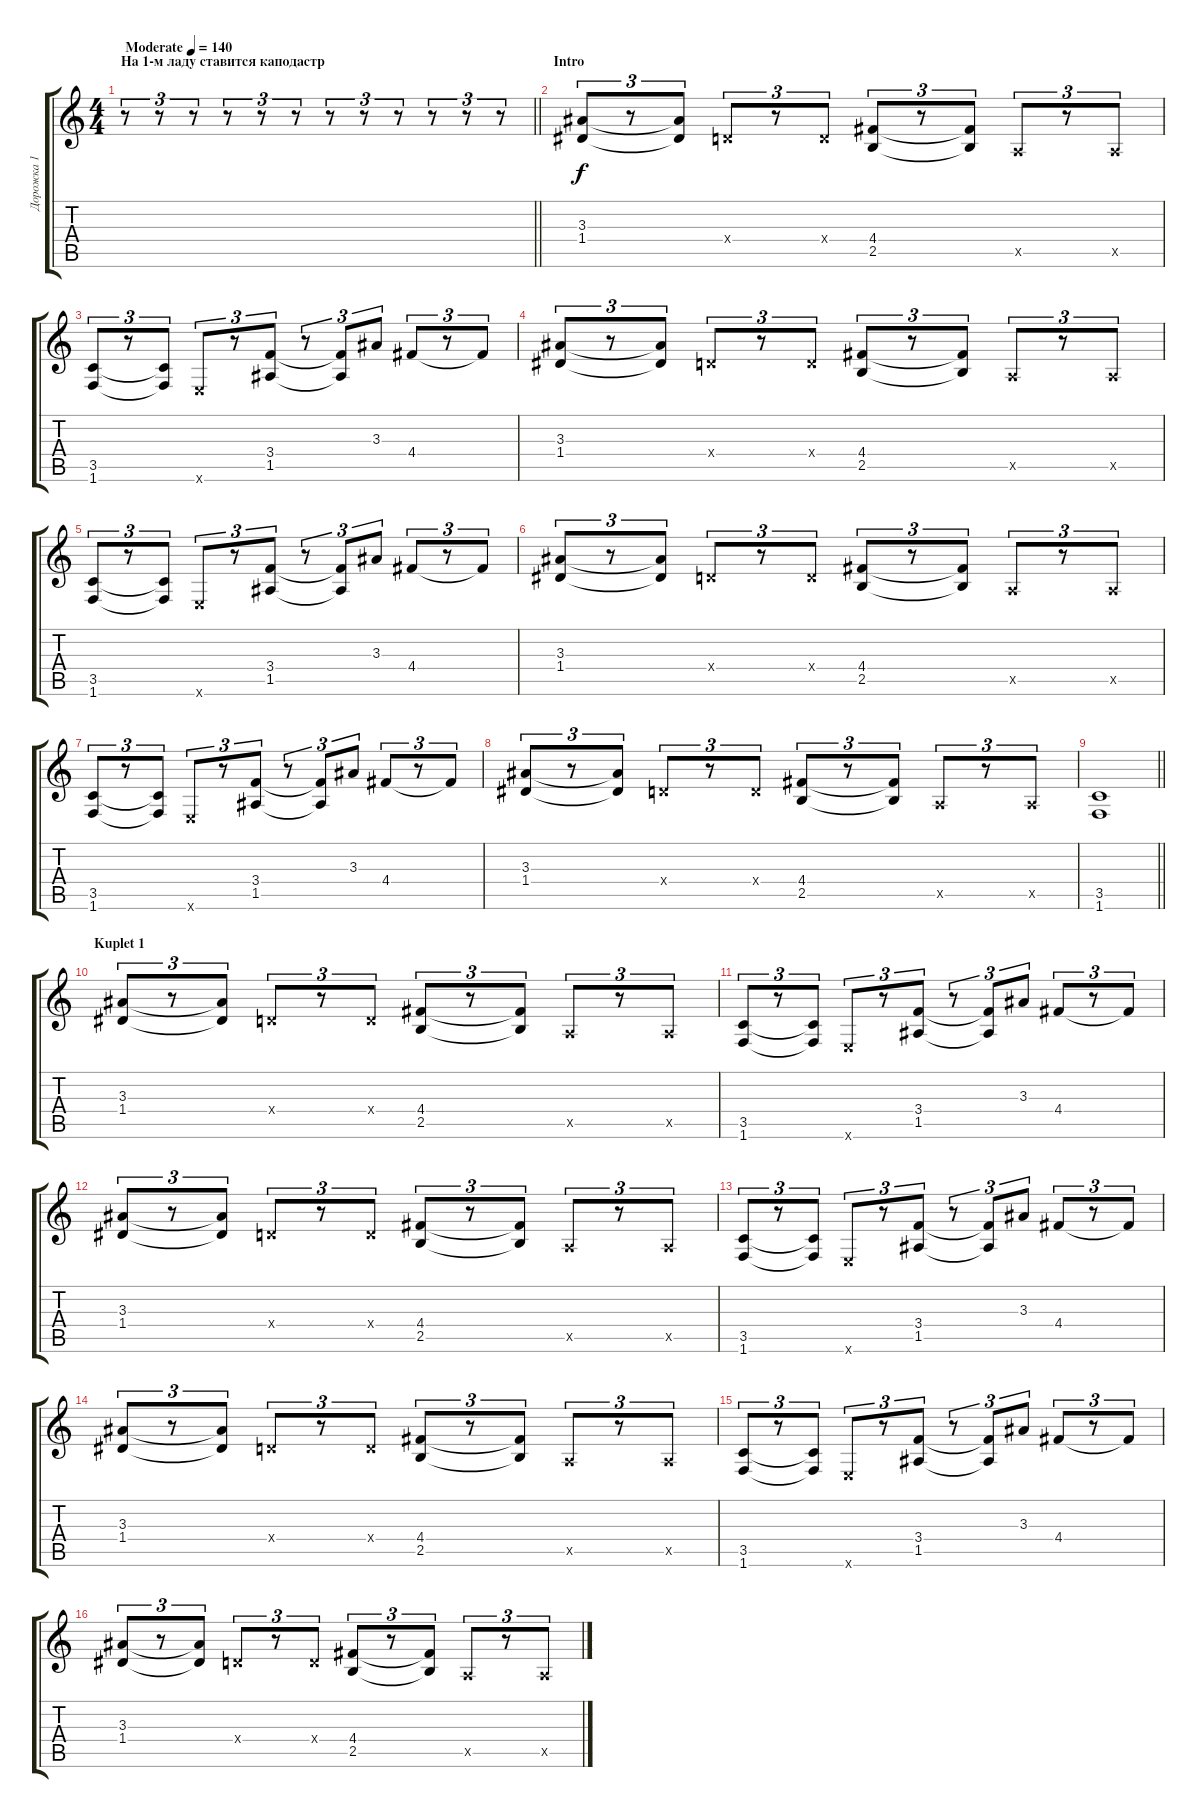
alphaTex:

\track ("Дорожка 1" "Дорожка 1") {instrument acousticguitarsteel}
\staff {score tabs}
\tuning (E4 B3 G3 D3 A2 E2) {hide}
\ts (4 4)
\section ("" "На 1-м ладу ставится каподастр")
\tempo (140 "Moderate")
\clef g2
\barLineRight lightlight
\ks c
r.8{tu (3 2) dy f instrument acousticguitarsteel} r.8{tu (3 2)} r.8{tu (3 2)} r.8{tu (3 2)} r.8{tu (3 2)} r.8{tu (3 2)} r.8{tu (3 2)} r.8{tu (3 2)} r.8{tu (3 2)} r.8{tu (3 2)} r.8{tu (3 2)} r.8{tu (3 2)} |
\section ("" "Intro")
(3.3 1.4).8{tu (3 2)} r.8{tu (3 2)} (3.3{t} 1.4{t}).8{tu (3 2)} 0.4{x}.8{tu (3 2)} r.8{tu (3 2)} 0.4{x}.8{tu (3 2)} (4.4 2.5).8{tu (3 2)} r.8{tu (3 2)} (4.4{t} 2.5{t}).8{tu (3 2)} 0.5{x}.8{tu (3 2)} r.8{tu (3 2)} 0.5{x}.8{tu (3 2)} |
(3.5 1.6).8{tu (3 2)} r.8{tu (3 2)} (3.5{t} 1.6{t}).8{tu (3 2)} 0.6{x}.8{tu (3 2)} r.8{tu (3 2)} (3.4 1.5).8{tu (3 2)} r.8{tu (3 2)} (3.4{t} 1.5{t}).8{tu (3 2)} 3.3.8{tu (3 2)} 4.4.8{tu (3 2)} r.8{tu (3 2)} 4.4{t}.8{tu (3 2)} |
(3.3 1.4).8{tu (3 2)} r.8{tu (3 2)} (3.3{t} 1.4{t}).8{tu (3 2)} 0.4{x}.8{tu (3 2)} r.8{tu (3 2)} 0.4{x}.8{tu (3 2)} (4.4 2.5).8{tu (3 2)} r.8{tu (3 2)} (4.4{t} 2.5{t}).8{tu (3 2)} 0.5{x}.8{tu (3 2)} r.8{tu (3 2)} 0.5{x}.8{tu (3 2)} |
(3.5 1.6).8{tu (3 2)} r.8{tu (3 2)} (3.5{t} 1.6{t}).8{tu (3 2)} 0.6{x}.8{tu (3 2)} r.8{tu (3 2)} (3.4 1.5).8{tu (3 2)} r.8{tu (3 2)} (3.4{t} 1.5{t}).8{tu (3 2)} 3.3.8{tu (3 2)} 4.4.8{tu (3 2)} r.8{tu (3 2)} 4.4{t}.8{tu (3 2)} |
(3.3 1.4).8{tu (3 2)} r.8{tu (3 2)} (3.3{t} 1.4{t}).8{tu (3 2)} 0.4{x}.8{tu (3 2)} r.8{tu (3 2)} 0.4{x}.8{tu (3 2)} (4.4 2.5).8{tu (3 2)} r.8{tu (3 2)} (4.4{t} 2.5{t}).8{tu (3 2)} 0.5{x}.8{tu (3 2)} r.8{tu (3 2)} 0.5{x}.8{tu (3 2)} |
(3.5 1.6).8{tu (3 2)} r.8{tu (3 2)} (3.5{t} 1.6{t}).8{tu (3 2)} 0.6{x}.8{tu (3 2)} r.8{tu (3 2)} (3.4 1.5).8{tu (3 2)} r.8{tu (3 2)} (3.4{t} 1.5{t}).8{tu (3 2)} 3.3.8{tu (3 2)} 4.4.8{tu (3 2)} r.8{tu (3 2)} 4.4{t}.8{tu (3 2)} |
(3.3 1.4).8{tu (3 2)} r.8{tu (3 2)} (3.3{t} 1.4{t}).8{tu (3 2)} 0.4{x}.8{tu (3 2)} r.8{tu (3 2)} 0.4{x}.8{tu (3 2)} (4.4 2.5).8{tu (3 2)} r.8{tu (3 2)} (4.4{t} 2.5{t}).8{tu (3 2)} 0.5{x}.8{tu (3 2)} r.8{tu (3 2)} 0.5{x}.8{tu (3 2)} |
\barLineRight lightlight
(3.5 1.6).1 |
\section ("" "Kuplet 1")
(3.3 1.4).8{tu (3 2)} r.8{tu (3 2)} (3.3{t} 1.4{t}).8{tu (3 2)} 0.4{x}.8{tu (3 2)} r.8{tu (3 2)} 0.4{x}.8{tu (3 2)} (4.4 2.5).8{tu (3 2)} r.8{tu (3 2)} (4.4{t} 2.5{t}).8{tu (3 2)} 0.5{x}.8{tu (3 2)} r.8{tu (3 2)} 0.5{x}.8{tu (3 2)} |
(3.5 1.6).8{tu (3 2)} r.8{tu (3 2)} (3.5{t} 1.6{t}).8{tu (3 2)} 0.6{x}.8{tu (3 2)} r.8{tu (3 2)} (3.4 1.5).8{tu (3 2)} r.8{tu (3 2)} (3.4{t} 1.5{t}).8{tu (3 2)} 3.3.8{tu (3 2)} 4.4.8{tu (3 2)} r.8{tu (3 2)} 4.4{t}.8{tu (3 2)} |
(3.3 1.4).8{tu (3 2)} r.8{tu (3 2)} (3.3{t} 1.4{t}).8{tu (3 2)} 0.4{x}.8{tu (3 2)} r.8{tu (3 2)} 0.4{x}.8{tu (3 2)} (4.4 2.5).8{tu (3 2)} r.8{tu (3 2)} (4.4{t} 2.5{t}).8{tu (3 2)} 0.5{x}.8{tu (3 2)} r.8{tu (3 2)} 0.5{x}.8{tu (3 2)} |
(3.5 1.6).8{tu (3 2)} r.8{tu (3 2)} (3.5{t} 1.6{t}).8{tu (3 2)} 0.6{x}.8{tu (3 2)} r.8{tu (3 2)} (3.4 1.5).8{tu (3 2)} r.8{tu (3 2)} (3.4{t} 1.5{t}).8{tu (3 2)} 3.3.8{tu (3 2)} 4.4.8{tu (3 2)} r.8{tu (3 2)} 4.4{t}.8{tu (3 2)} |
(3.3 1.4).8{tu (3 2)} r.8{tu (3 2)} (3.3{t} 1.4{t}).8{tu (3 2)} 0.4{x}.8{tu (3 2)} r.8{tu (3 2)} 0.4{x}.8{tu (3 2)} (4.4 2.5).8{tu (3 2)} r.8{tu (3 2)} (4.4{t} 2.5{t}).8{tu (3 2)} 0.5{x}.8{tu (3 2)} r.8{tu (3 2)} 0.5{x}.8{tu (3 2)} |
(3.5 1.6).8{tu (3 2)} r.8{tu (3 2)} (3.5{t} 1.6{t}).8{tu (3 2)} 0.6{x}.8{tu (3 2)} r.8{tu (3 2)} (3.4 1.5).8{tu (3 2)} r.8{tu (3 2)} (3.4{t} 1.5{t}).8{tu (3 2)} 3.3.8{tu (3 2)} 4.4.8{tu (3 2)} r.8{tu (3 2)} 4.4{t}.8{tu (3 2)} |
(3.3 1.4).8{tu (3 2)} r.8{tu (3 2)} (3.3{t} 1.4{t}).8{tu (3 2)} 0.4{x}.8{tu (3 2)} r.8{tu (3 2)} 0.4{x}.8{tu (3 2)} (4.4 2.5).8{tu (3 2)} r.8{tu (3 2)} (4.4{t} 2.5{t}).8{tu (3 2)} 0.5{x}.8{tu (3 2)} r.8{tu (3 2)} 0.5{x}.8{tu (3 2)}
